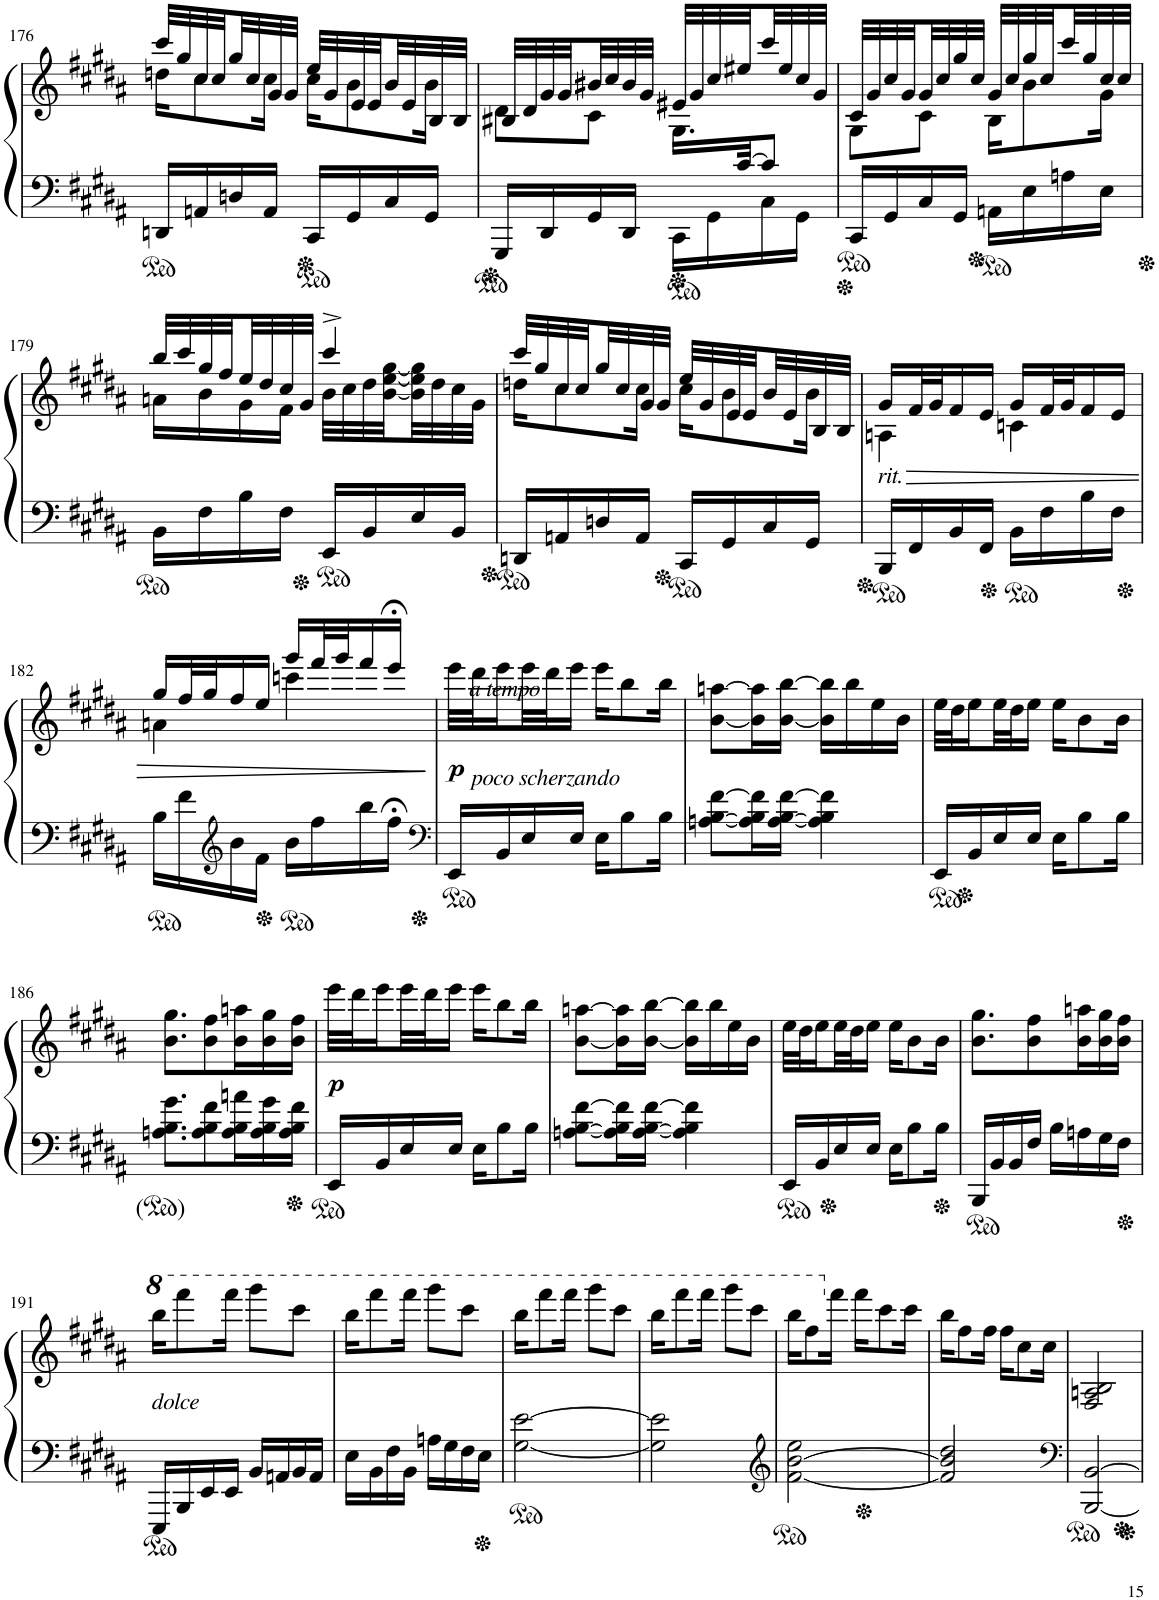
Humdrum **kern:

**kern	**kern	**dynam
*part1	*part1	*part1
*staff2	*staff1	*staff1/2
*I"Piano	*	*
*I'Pno.	*	*
!!LO:PB:g=z
*clefF4	*clefG2	*
*k[f#c#g#d#a#]	*k[f#c#g#d#a#]	*
*M2/4	*M2/4	*
=176	=176	=176
*	*^	*
16DDn/LL	32ccc#/LLL	16ddn\KL	.
.	32gg#/	.	.
16AAn/	32cc#/	8cc#\	.
.	32cc#/	.	.
16Dn/	32gg#/	.	.
.	32cc#/	.	.
16AA/JJ	32g#/	16cc#\Jk	.
.	32g#/JJJ	.	.
16CC#/LL	32ee/LLL	16cc#\KL	.
.	32g#/	.	.
16GG#/	32e/	8b\	.
.	32e/	.	.
16C#/	32b/	.	.
.	32e/	.	.
16GG#/JJ	32B/	16b\Jk	.
.	32B/JJJ	.	.
=177	=177	=177	=177
*^	*	*	*
16.ryy	16GGG#/LL	32B#X/LLL	8d#\L	.
.	.	32d#/	.	.
.	16DD#/	32g#/	.	.
.	.	32g#/	.	.
.	16GG#/	32b#X/	8c#\J	.
.	.	32cc#/	.	.
.	16DD#/JJ	32b#/	.	.
.	.	32g#/JJJ	.	.
.	16CC#\LL	32e#X/LLL	16.G#\LL	.
.	.	32g#/	.	.
.	16GG#\	32cc#/	.	.
[32c#/JK	.	32ee#X/	8ryy	.
8c#/J]	16C#\	32ccc#/	.	.
.	.	32ee#/	.	.
.	16GG#\JJ	32cc#/	.	.
.	.	32g#/JJJ	32ryy	.
*v	*v	*	*	*
=178	=178	=178	=178
16CC#/LL	32c#/LLL	8G#\L	.
.	32g#/	.	.
16GG#/	32cc#/	.	.
.	32g#/	.	.
16C#/	32g#/	8c#\J	.
.	32cc#/	.	.
16GG#/JJ	32gg#/	.	.
.	32cc#/JJJ	.	.
16AAn\LL	32g#/LLL	16B\KL	.
.	32cc#/	.	.
16E\	32gg#/	8b\	.
.	32cc#/	.	.
16An\	32ccc#/	.	.
.	32gg#/	.	.
16E\JJ	32cc#/	16g#\Jk	.
.	32cc#/JJJ	.	.
!!LO:LB:g=z	!!
=179	=179	=179	=179
16BB\LL	32bb/LLL	16an\LL	.
.	32ccc#/	.	.
16F#\	32gg#/	16b\	.
.	32ff#/	.	.
16B\	32ee/	16g#\	.
.	32dd#/	.	.
16F#\JJ	32cc#/	16f#\JJ	.
.	32g#/JJJ	.	.
16EE/LL	32b\LLL	4ccc#^/	.
.	32cc#\	.	.
16BB/	32dd#\	.	.
.	[32b\ [32ee\ [32gg#\	.	.
16E/	32b\] 32ee\] 32gg#\]	.	.
.	32dd#\	.	.
16BB/JJ	32cc#\	.	.
.	32g#\JJJ	.	.
=180	=180	=180	=180
16DDn/LL	32ccc#/LLL	16ddn\KL	.
.	32gg#/	.	.
16AAn/	32cc#/	8cc#\	.
.	32cc#/	.	.
16Dn/	32gg#/	.	.
.	32cc#/	.	.
16AA/JJ	32g#/	16cc#\Jk	.
.	32g#/JJJ	.	.
16CC#/LL	32ee/LLL	16cc#\KL	.
.	32g#/	.	.
16GG#/	32e/	8b\	.
.	32e/	.	.
16C#/	32b/	.	.
.	32e/	.	.
16GG#/JJ	32B/	16b\Jk	.
.	32B/JJJ	.	.
=181	=181	=181	=181
!	!LO:TX:b:i:t=rit.	!	!
!	!	!	!LO:HP:b
16BBB/LL	16g#/LL	4An\	>
16FF#/	32f#/L	.	.
.	32g#/J	.	.
16BB/	16f#/	.	.
16FF#/JJ	16e/JJ	.	.
16BB\LL	16g#/LL	4cn\	.
16F#\	32f#/L	.	.
.	32g#/J	.	.
16B\	16f#/	.	.
16F#\JJ	16e/JJ	.	.
!!LO:LB:g=z	!!
=182	=182	=182	=182
16B\LL	16gg#/LL	4an\	.
16f#\	32ff#/L	.	.
.	32gg#/J	.	.
*clefG2	*	*	*
16b\	16ff#/	.	.
16f#\JJ	16ee/JJ	.	.
16b\LL	16ggg#/LL	4cccn\	.
16ff#\	32fff#/L	.	.
.	32ggg#/J	.	.
16bb\	16fff#/	.	.
16ff#;<\JJ	16eee;</JJ	.	.
*	*v	*v	*
.	.	]
=183	=183	=183
*clefF4	*	*
!	!LO:TX:b:i:t=a tempo	!
!	!LO:TX:b:i:t=poco scherzando	!
!	!	!LO:DY:b
16EE/LL	32eee\LLL	p
.	32ddd#\J	.
16BB/	16eee\	.
16E/	32eee\L	.
.	32ddd#\J	.
16E/JJ	16eee\JJ	.
16E\KL	16eee\KL	.
8B\	8bb\	.
16B\Jk	16bb\Jk	.
=184	=184	=184
[8An\ [8B\ [8f#\L	[8b\ [8aan\L	.
16A\] 16B\] 16f#\]L	16b\] 16aa\]L	.
[16A\ [16B\ [16f#\JJ	[16b\ [16bb\JJ	.
4A\] 4B\] 4f#\]	16b\] 16bb\]LL	.
.	16bb\	.
.	16ee\	.
.	16b\JJ	.
=185	=185	=185
16EE/LL	32ee\LLL	.
.	32dd#\J	.
16BB/	16ee\	.
16E/	32ee\L	.
.	32dd#\J	.
16E/JJ	16ee\JJ	.
16E\KL	16ee\KL	.
8B\	8b\	.
16B\Jk	16b\Jk	.
!!LO:LB:g=z
=186	=186	=186
8.An\ 8.B\ 8.g#\L	8.b\ 8.gg#\L	.
8A\ 8B\ 8f#\	8b\ 8ff#\	.
16A\ 16B\ 16an\L	16b\ 16aan\L	.
16A\ 16B\ 16g#\	16b\ 16gg#\	.
16A\ 16B\ 16f#\JJ	16b\ 16ff#\JJ	.
=187	=187	=187
!	!	!LO:DY:b
16EE/LL	32eee\LLL	p
.	32ddd#\J	.
16BB/	16eee\	.
16E/	32eee\L	.
.	32ddd#\J	.
16E/JJ	16eee\JJ	.
16E\KL	16eee\KL	.
8B\	8bb\	.
16B\Jk	16bb\Jk	.
=188	=188	=188
[8An\ [8B\ [8f#\L	[8b\ [8aan\L	.
16A\] 16B\] 16f#\]L	16b\] 16aa\]L	.
[16A\ [16B\ [16f#\JJ	[16b\ [16bb\JJ	.
4A\] 4B\] 4f#\]	16b\] 16bb\]LL	.
.	16bb\	.
.	16ee\	.
.	16b\JJ	.
=189	=189	=189
16EE/LL	32ee\LLL	.
.	32dd#\J	.
16BB/	16ee\	.
16E/	32ee\L	.
.	32dd#\J	.
16E/JJ	16ee\JJ	.
16E\KL	16ee\KL	.
8B\	8b\	.
16B\Jk	16b\Jk	.
=190	=190	=190
16BBB/LL	8.b\ 8.gg#\L	.
16BB/	.	.
16BB/	.	.
16F#/JJ	8b\ 8ff#\	.
16B\LL	.	.
16An\	16b\ 16aan\L	.
16G#\	16b\ 16gg#\	.
16F#\JJ	16b\ 16ff#\JJ	.
!!LO:LB:g=z
=191	=191	=191
!	!LO:TX:b:i:t=dolce	!
16EEE/LL	16bbb\KL	.
16BBB/	8ffff#\	.
16EE/	.	.
16EE/JJ	16ffff#\Jk	.
16BB/LL	8gggg#\L	.
16AAn/	.	.
16BB/	8cccc#\J	.
16AA/JJ	.	.
=192	=192	=192
16E\LL	16bbb\KL	.
16BB\	8ffff#\	.
16F#\	.	.
16BB\JJ	16ffff#\Jk	.
16An\LL	8gggg#\L	.
16G#\	.	.
16F#\	8cccc#\J	.
16E\JJ	.	.
=193	=193	=193
[2G#\ [2e\	16bbb\KL	.
.	8ffff#\	.
.	16ffff#\Jk	.
.	8gggg#\L	.
.	8cccc#\J	.
=194	=194	=194
2G#\] 2e\]	16bbb\KL	.
.	8ffff#\	.
.	16ffff#\Jk	.
.	8gggg#\L	.
.	8cccc#\J	.
=195	=195	=195
*clefG2	*	*
[2f#\ [2b\ 2ee\	16bbb\KL	.
.	8fff#\	.
.	16fff#\Jk	.
.	16fff#\KL	.
.	8ccc#\	.
.	16ccc#\Jk	.
=196	=196	=196
2f#/] 2b/] 2dd#/	16bb\KL	.
.	8ff#\	.
.	16ff#\Jk	.
.	16ff#\KL	.
.	8cc#\	.
.	16cc#\Jk	.
=197	=197	=197
*clefF4	*	*
[2BBB/ [2BB/	2F#/ 2An/ 2B/	.
=	=	=
*-	*-	*-
